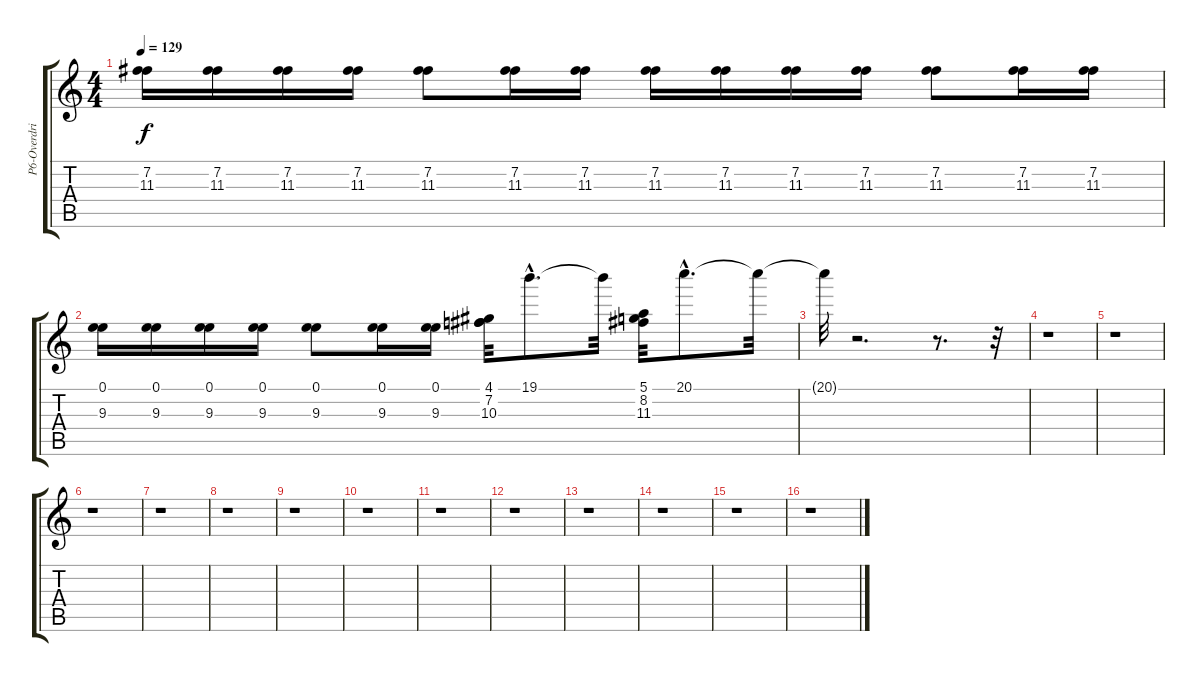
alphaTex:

\track ("P6-Overdriven Guitar" "P6-Overdri") {instrument overdrivenguitar}
\staff {score tabs}
\tuning (E4 B3 G3 D3 A2 E2) {hide}
\ts (4 4)
\tempo 129
\clef g2
\ks c
(7.2 11.3).16{dy f} (7.2 11.3).16 (7.2 11.3).16 (7.2 11.3).16 (7.2 11.3).8 (7.2 11.3).16 (7.2 11.3).16 (7.2 11.3).16 (7.2 11.3).16 (7.2 11.3).16 (7.2 11.3).16 (7.2 11.3).8 (7.2 11.3).16 (7.2 11.3).16 |
(0.1 9.3).16 (0.1 9.3).16 (0.1 9.3).16 (0.1 9.3).16 (0.1 9.3).8 (0.1 9.3).16 (0.1 9.3).16 (4.1 7.2 10.3).32 19.1{hac}.8{d} 19.1{t}.32 (5.1 8.2 11.3).32 20.1{hac}.8{d} 20.1{t}.32 |
20.1{t}.32 r.2{d} r.8{d} r.32 |
r.1 |
r.1 |
r.1 |
r.1 |
r.1 |
r.1 |
r.1 |
r.1 |
r.1 |
r.1 |
r.1 |
r.1 |
r.1
